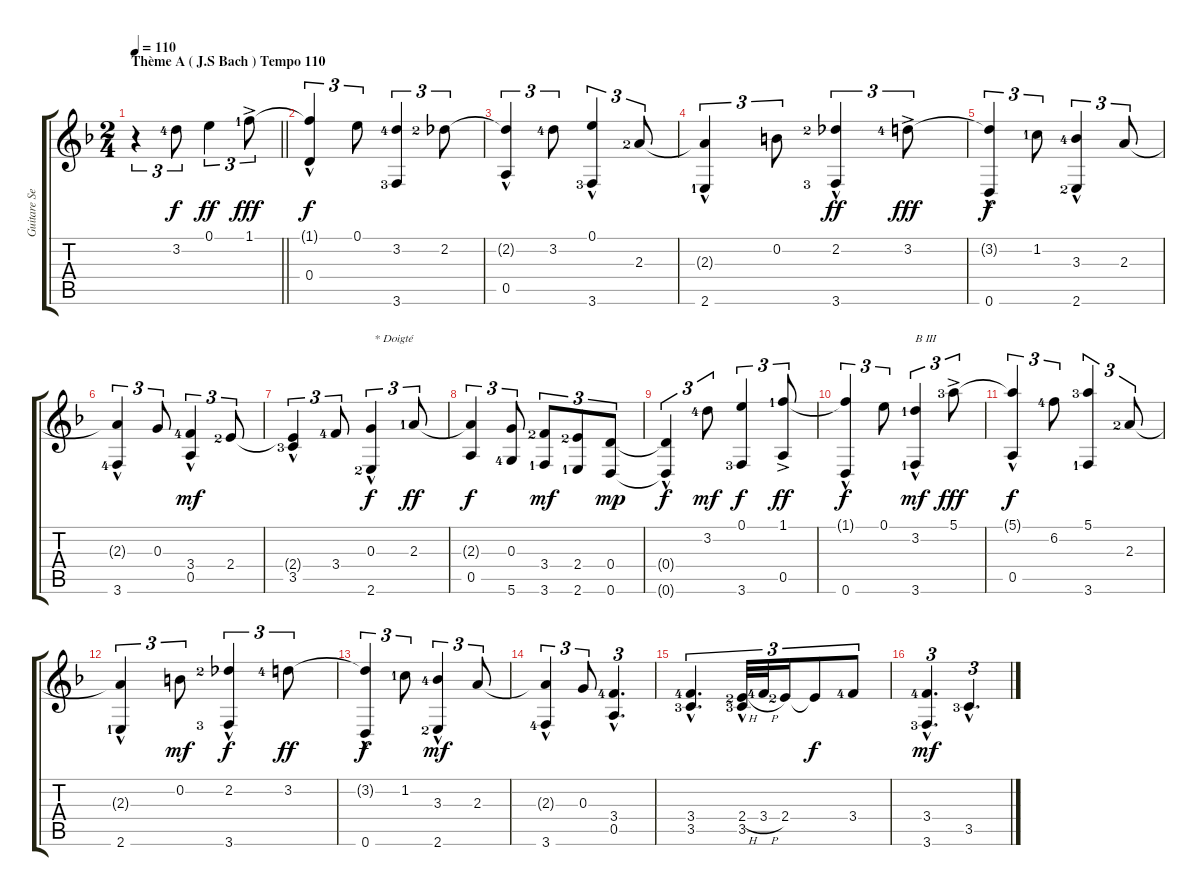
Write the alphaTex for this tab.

\track ("Guitare Seule" "Guitare Se") {instrument acousticguitarnylon}
\staff {score tabs}
\tuning (E4 B3 G3 D3 A2 D2) {hide}
\ts (2 4)
\section ("" "Thème A ( J.S Bach ) Tempo 110")
\tempo 110
\clef g2
\barLineRight lightlight
\ks dminor
r.4{tu (3 2) dy f volume 15 balance 8 instrument acousticguitarnylon} 3.2{lf 5}.8{tu (3 2)} 0.1.4{tu (3 2) dy ff} 1.1{ac lf 2}.8{tu (3 2) dy fff} |
(1.1{t} 0.4{hac}).4{tu (3 2) dy f} 0.1.8{tu (3 2)} (3.2{lf 5} 3.6{lf 4}).4{tu (3 2)} 2.2{lf 3}.8{tu (3 2)} |
(2.2{t} 0.5{hac}).4{tu (3 2)} 3.2{lf 5}.8{tu (3 2)} (0.1 3.6{hac lf 4}).4{tu (3 2)} 2.3{lf 3}.8{tu (3 2)} |
(2.3{t} 2.6{hac lf 2}).4{tu (3 2)} 0.2.8{tu (3 2)} (2.2{lf 3} 3.6{hac lf 4}).4{tu (3 2) dy ff} 3.2{ac lf 5}.8{tu (3 2) dy fff} |
(3.2{t} 0.6{hac}).4{tu (3 2) dy f} 1.2{lf 2}.8{tu (3 2)} (3.3{lf 5} 2.6{hac lf 3}).4{tu (3 2)} 2.3.8{tu (3 2)} |
(2.3{t} 3.6{hac lf 5}).4{tu (3 2)} 0.3.8{tu (3 2)} (3.4{lf 5} 0.5{hac}).4{tu (3 2) dy mf} 2.4{lf 3}.8{tu (3 2)} |
(2.4{t} 3.5{hac lf 4}).4{tu (3 2)} 3.4{lf 5}.8{tu (3 2)} (0.3 2.6{hac lf 3}).4{tu (3 2) txt " * Doigté" dy f} 2.3{lf 2}.8{tu (3 2) dy ff} |
(2.3{t} 0.5).4{tu (3 2) dy f} (0.3 5.6{lf 5}).8{tu (3 2)} (3.4{lf 3} 3.6{lf 2}).8{tu (3 2) dy mf} (2.4{lf 3} 2.6{lf 2}).8{tu (3 2)} (0.4 0.6).8{tu (3 2) dy mp} |
(0.4{t} 0.6{hac t}).4{tu (3 2) dy f} 3.2{lf 5}.8{tu (3 2) dy mf} (0.1 3.6{lf 4}).4{tu (3 2) dy f} (1.1{ac lf 2} 0.5).8{tu (3 2) dy ff} |
(1.1{t} 0.6{hac}).4{tu (3 2) dy f} 0.1.8{tu (3 2)} (3.2{lf 2} 3.6{hac lf 2}).4{tu (3 2) txt "B III" dy mf} 5.1{ac lf 4}.8{tu (3 2) dy fff} |
(5.1{t} 0.5{hac}).4{tu (3 2) dy f} 6.2{lf 5}.8{tu (3 2)} (5.1{lf 4} 3.6{lf 2}).4{tu (3 2)} 2.3{lf 3}.8{tu (3 2)} |
(2.3{t} 2.6{hac lf 2}).4{tu (3 2)} 0.2.8{tu (3 2) dy mf} (2.2{lf 3} 3.6{hac lf 4}).4{tu (3 2) dy f} 3.2{lf 5}.8{tu (3 2) dy ff} |
(3.2{t} 0.6{hac}).4{tu (3 2) dy f} 1.2{lf 2}.8{tu (3 2)} (3.3{lf 5} 2.6{hac lf 3}).4{tu (3 2) dy mf} 2.3.8{tu (3 2)} |
(2.3{t} 3.6{hac lf 5}).4{tu (3 2)} 0.3.8{tu (3 2)} (3.4{hac lf 5} 0.5{hac}).4{d tu (3 2)} |
(3.4{hac lf 5} 3.5{hac lf 4}).4{d tu (3 2)} (2.4{h lf 3} 3.5{hac lf 4}).32{tu (3 2)} 3.4{h lf 5}.32{tu (3 2)} 2.4{lf 3}.16{tu (3 2)} 2.4{t}.8{tu (3 2) dy f} 3.4{lf 5}.8{tu (3 2)} |
(3.4{hac lf 5} 3.6{hac lf 4}).4{d tu (3 2) dy mf} 3.5{hac lf 4}.4{d tu (3 2)}
